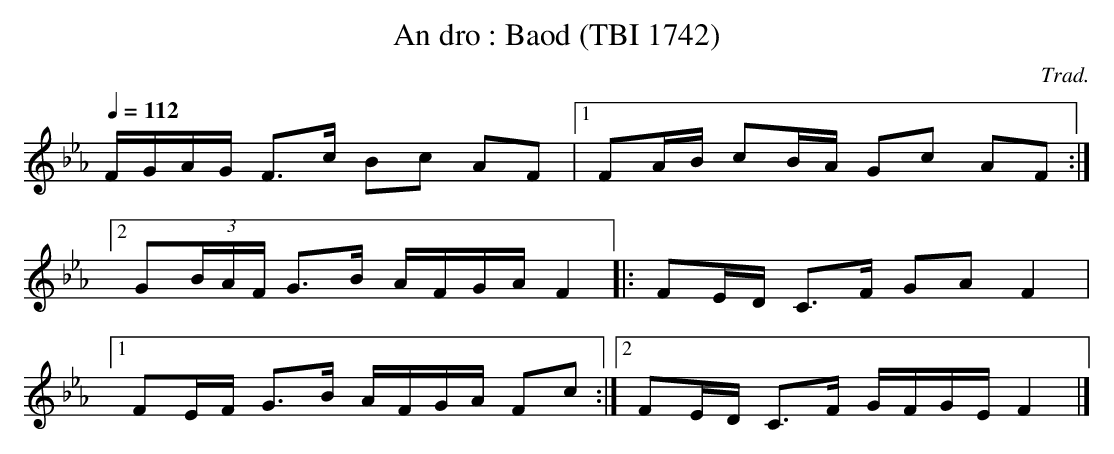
X:1
T:An dro : Baod (TBI 1742)
C:Trad.
Q:1/4=112
K:Eb
F/-G/A/-G/ F>c Bc AF |1 F-A/B/ cB/A/ Gc A-F :|2
G(3B/A/F/ G>B A/-F/G/-A/ F2 |: FE/D/ C>F G-A F2 |1
FE/F/ G>B A/-F/G/-A/ Fc :|2 FE/D/ C>F G/-F/G/E/ F2 |]
